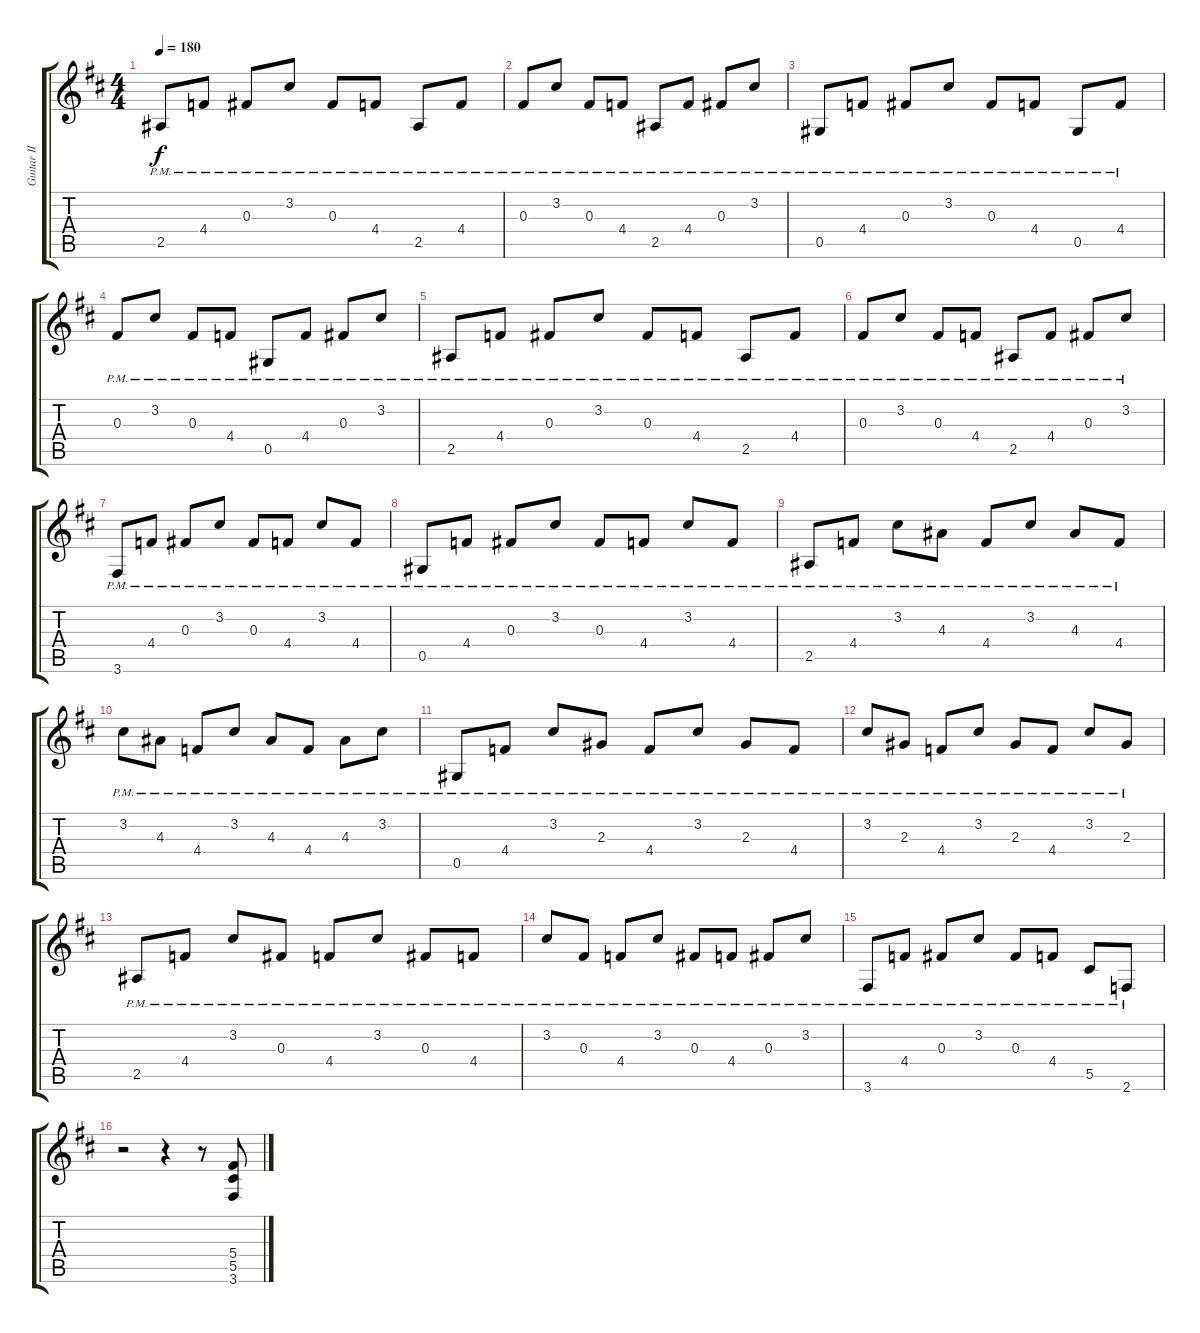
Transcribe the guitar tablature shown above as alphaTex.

\track ("Guitar II" "Guitar II") {instrument distortionguitar}
\staff {score tabs}
\tuning (Eb4 Bb3 Gb3 Db3 Ab2 Eb2) {hide}
\ts (4 4)
\tempo 180
\clef g2
\ks bminor
2.5{pm}.8{dy f} 4.4{pm}.8 0.3{pm}.8 3.2{pm}.8 0.3{pm}.8 4.4{pm}.8 2.5{pm}.8 4.4{pm}.8 |
0.3{pm}.8 3.2{pm}.8 0.3{pm}.8 4.4{pm}.8 2.5{pm}.8 4.4{pm}.8 0.3{pm}.8 3.2{pm}.8 |
0.5{pm}.8 4.4{pm}.8 0.3{pm}.8 3.2{pm}.8 0.3{pm}.8 4.4{pm}.8 0.5{pm}.8 4.4{pm}.8 |
0.3{pm}.8 3.2{pm}.8 0.3{pm}.8 4.4{pm}.8 0.5{pm}.8 4.4{pm}.8 0.3{pm}.8 3.2{pm}.8 |
2.5{pm}.8 4.4{pm}.8 0.3{pm}.8 3.2{pm}.8 0.3{pm}.8 4.4{pm}.8 2.5{pm}.8 4.4{pm}.8 |
0.3{pm}.8 3.2{pm}.8 0.3{pm}.8 4.4{pm}.8 2.5{pm}.8 4.4{pm}.8 0.3{pm}.8 3.2{pm}.8 |
3.6{pm}.8 4.4{pm}.8 0.3{pm}.8 3.2{pm}.8 0.3{pm}.8 4.4{pm}.8 3.2{pm}.8 4.4{pm}.8 |
0.5{pm}.8 4.4{pm}.8 0.3{pm}.8 3.2{pm}.8 0.3{pm}.8 4.4{pm}.8 3.2{pm}.8 4.4{pm}.8 |
2.5{pm}.8 4.4{pm}.8 3.2{pm}.8 4.3{pm}.8 4.4{pm}.8 3.2{pm}.8 4.3{pm}.8 4.4{pm}.8 |
3.2{pm}.8 4.3{pm}.8 4.4{pm}.8 3.2{pm}.8 4.3{pm}.8 4.4{pm}.8 4.3{pm}.8 3.2{pm}.8 |
0.5{pm}.8 4.4{pm}.8 3.2{pm}.8 2.3{pm}.8 4.4{pm}.8 3.2{pm}.8 2.3{pm}.8 4.4{pm}.8 |
3.2{pm}.8 2.3{pm}.8 4.4{pm}.8 3.2{pm}.8 2.3{pm}.8 4.4{pm}.8 3.2{pm}.8 2.3{pm}.8 |
2.5{pm}.8 4.4{pm}.8 3.2{pm}.8 0.3{pm}.8 4.4{pm}.8 3.2{pm}.8 0.3{pm}.8 4.4{pm}.8 |
3.2{pm}.8 0.3{pm}.8 4.4{pm}.8 3.2{pm}.8 0.3{pm}.8 4.4{pm}.8 0.3{pm}.8 3.2{pm}.8 |
3.6{pm}.8 4.4{pm}.8 0.3{pm}.8 3.2{pm}.8 0.3{pm}.8 4.4{pm}.8 5.5{pm}.8 2.6{pm}.8 |
r.2 r.4 r.8 (5.4 5.5 3.6).8
